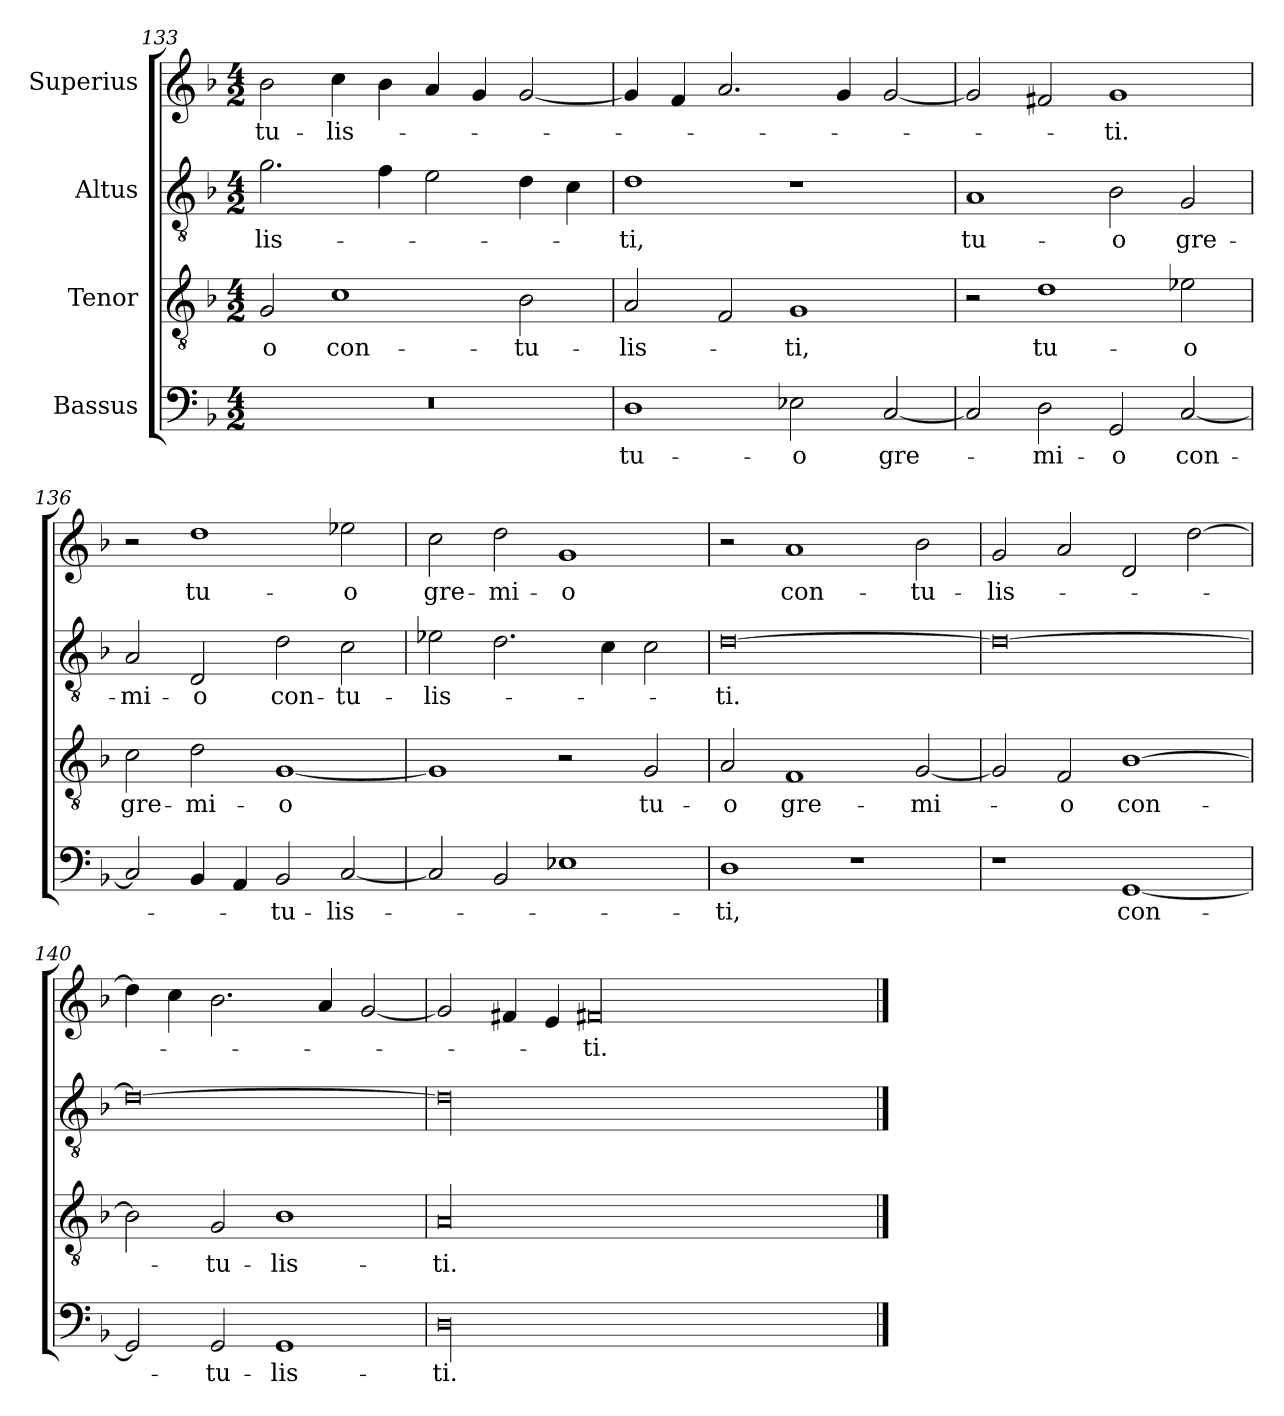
**kern	**text	**kern	**text	**kern	**text	**kern	**text
*part4	*part4	*part3	*part3	*part2	*part2	*part1	*part1
*staff4	*staff4	*staff3	*staff3	*staff2	*staff2	*staff1	*staff1
*I"Bassus	*	*I"Tenor	*	*I"Altus	*	*I"Superius	*
*clefF4	*	*clefGv2	*	*clefGv2	*	*clefG2	*
*k[b-]	*	*k[b-]	*	*k[b-]	*	*k[b-]	*
*M4/2	*	*M4/2	*	*M4/2	*	*M4/2	*
=133	=133	=133	=133	=133	=133	=133	=133
0r	.	2G/	-o	2.g\	-lis-	2b-\	-tu-
.	.	1c\	con-	.	.	4cc\	-lis-
.	.	.	.	4f\	.	4b-\	.
.	.	.	.	2e\	.	4a/	.
.	.	.	.	.	.	4g/	.
.	.	2B-\	-tu-	4d\	.	[2g/	.
.	.	.	.	4c\	.	.	.
=134	=134	=134	=134	=134	=134	=134	=134
1D\	tu-	2A/	-lis-	1d\	-ti,	4g/]	.
.	.	.	.	.	.	4f/	.
.	.	2F/	.	.	.	2.a/	.
2E-X\	-o	1G/	-ti,	1r	.	.	.
.	.	.	.	.	.	4g/	.
[2C/	gre-	.	.	.	.	[2g/	.
=135	=135	=135	=135	=135	=135	=135	=135
2C/]	.	2r	.	1A/	tu-	2g/]	.
2D\	-mi-	1d\	tu-	.	.	2f#X/	.
2GG/	-o	.	.	2B-\	-o	1g/	-ti.
[2C/	con-	2e-X\	-o	2G/	gre-	.	.
=136	=136	=136	=136	=136	=136	=136	=136
2C/]	.	2c\	gre-	2A/	-mi-	2r	.
4BB-/	.	2d\	-mi-	2D/	-o	1dd\	tu-
4AA/	.	.	.	.	.	.	.
2BB-/	-tu-	[1G/	-o	2d\	con-	.	.
[2C/	-lis-	.	.	2c\	-tu-	2ee-X\	-o
=137	=137	=137	=137	=137	=137	=137	=137
2C/]	.	1G/]	.	2e-X\	-lis-	2cc\	gre-
2BB-/	.	.	.	2.d\	.	2dd\	-mi-
1E-X\	.	2r	.	.	.	1g/	-o
.	.	.	.	4c\	.	.	.
.	.	2G/	tu-	2c\	.	.	.
=138	=138	=138	=138	=138	=138	=138	=138
1D\	-ti,	2A/	-o	[0d\	-ti.	2r	.
.	.	1F/	gre-	.	.	1a/	con-
1r	.	.	.	.	.	.	.
.	.	[2G/	-mi-	.	.	2b-\	-tu-
=139	=139	=139	=139	=139	=139	=139	=139
1r	.	2G/]	.	0d\_	.	2g/	-lis-
.	.	2F/	-o	.	.	2a/	.
[1GG/	con-	[1B-\	con-	.	.	2d/	.
.	.	.	.	.	.	[2dd\	.
=140	=140	=140	=140	=140	=140	=140	=140
2GG/]	.	2B-\]	.	0d\_	.	4dd\]	.
.	.	.	.	.	.	4cc\	.
2GG/	-tu-	2G/	-tu-	.	.	2.b-\	.
1GG/	-lis-	1B-\	-lis-	.	.	.	.
.	.	.	.	.	.	4a/	.
.	.	.	.	.	.	[2g/	.
=141	=141	=141	=141	=141	=141	=141	=141
00D\	-ti.	00A/	-ti.	00d\]	.	2g/]	.
.	.	.	.	.	.	4f#X/	.
.	.	.	.	.	.	4e/	.
.	.	.	.	.	.	00f#X/	-ti.
1ryy	.	1ryy	.	1ryy	.	.	.
==	==	==	==	==	==	==	==
*-	*-	*-	*-	*-	*-	*-	*-
